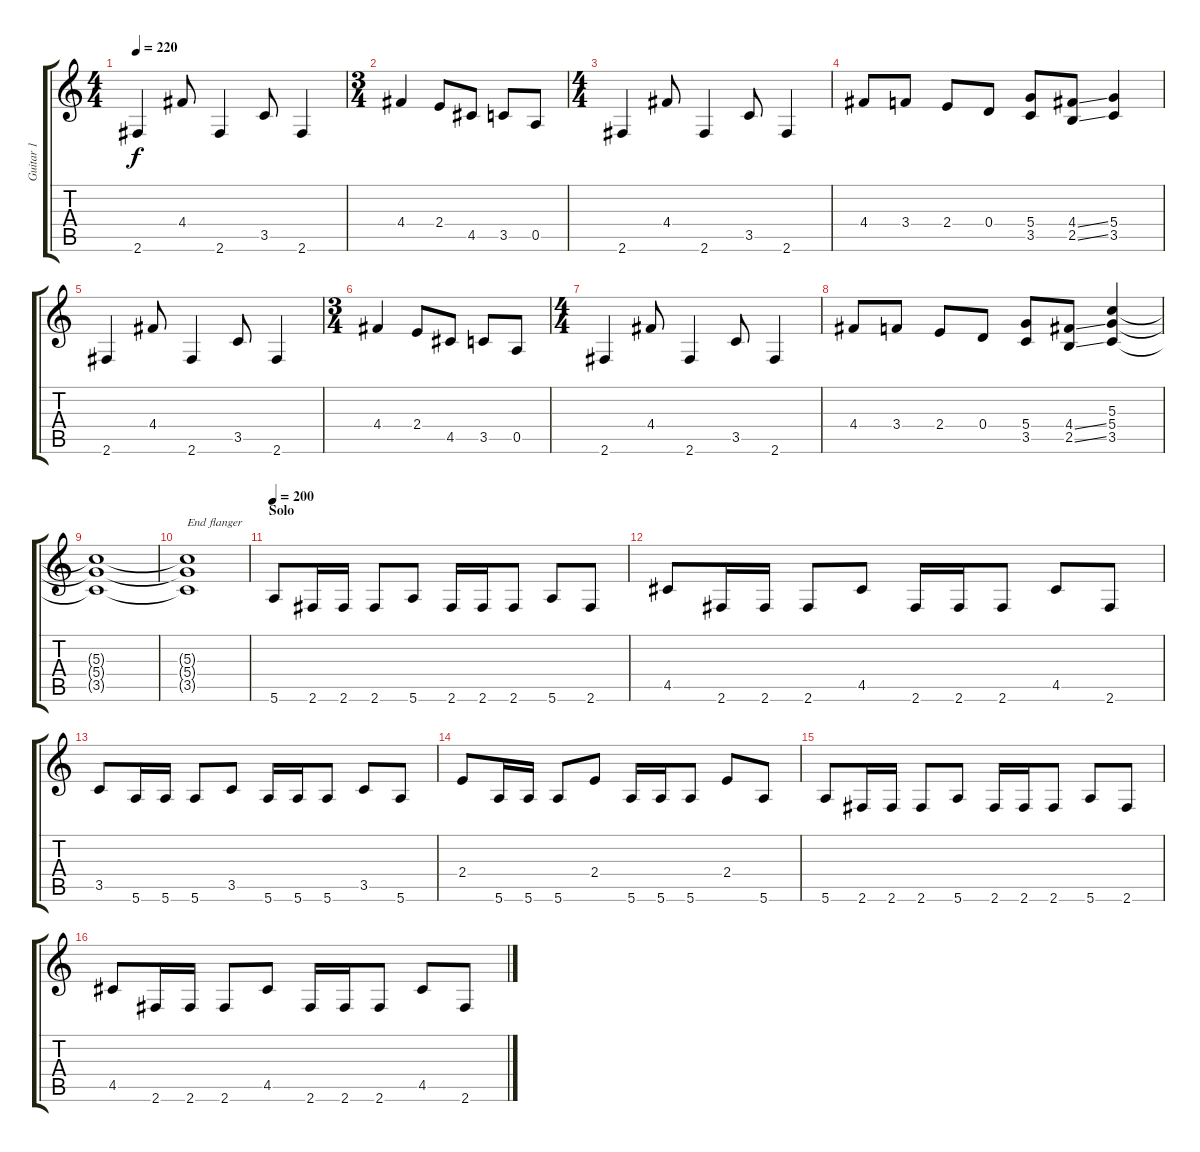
\track ("Guitar 1" "Guitar 1") {instrument overdrivenguitar}
\staff {score tabs}
\tuning (E4 B3 G3 D3 A2 E2) {hide}
\ts (4 4)
\tempo 220
\clef g2
\ks c
2.6.4{dy f} 4.4.8 2.6.4 3.5.8 2.6.4 |
\ts (3 4)
4.4.4 2.4.8 4.5.8 3.5.8 0.5.8 |
\ts (4 4)
2.6.4 4.4.8 2.6.4 3.5.8 2.6.4 |
4.4.8 3.4.8 2.4.8 0.4.8 (5.4 3.5).8 (4.4{ss} 2.5{ss}).8 (5.4 3.5).4 |
2.6.4 4.4.8 2.6.4 3.5.8 2.6.4 |
\ts (3 4)
4.4.4 2.4.8 4.5.8 3.5.8 0.5.8 |
\ts (4 4)
2.6.4 4.4.8 2.6.4 3.5.8 2.6.4 |
4.4.8 3.4.8 2.4.8 0.4.8 (5.4 3.5).8 (4.4{ss} 2.5{ss}).8 (5.3 5.4 3.5).4 |
(5.3{t} 5.4{t} 3.5{t}).1 |
(5.3{t} 5.4{t} 3.5{t}).1{txt "End flanger"} |
\section ("" "Solo")
\tempo 200
5.6.8 2.6.16 2.6.16 2.6.8 5.6.8 2.6.16 2.6.16 2.6.8 5.6.8 2.6.8 |
4.5.8 2.6.16 2.6.16 2.6.8 4.5.8 2.6.16 2.6.16 2.6.8 4.5.8 2.6.8 |
3.5.8 5.6.16 5.6.16 5.6.8 3.5.8 5.6.16 5.6.16 5.6.8 3.5.8 5.6.8 |
2.4.8 5.6.16 5.6.16 5.6.8 2.4.8 5.6.16 5.6.16 5.6.8 2.4.8 5.6.8 |
5.6.8 2.6.16 2.6.16 2.6.8 5.6.8 2.6.16 2.6.16 2.6.8 5.6.8 2.6.8 |
4.5.8 2.6.16 2.6.16 2.6.8 4.5.8 2.6.16 2.6.16 2.6.8 4.5.8 2.6.8
